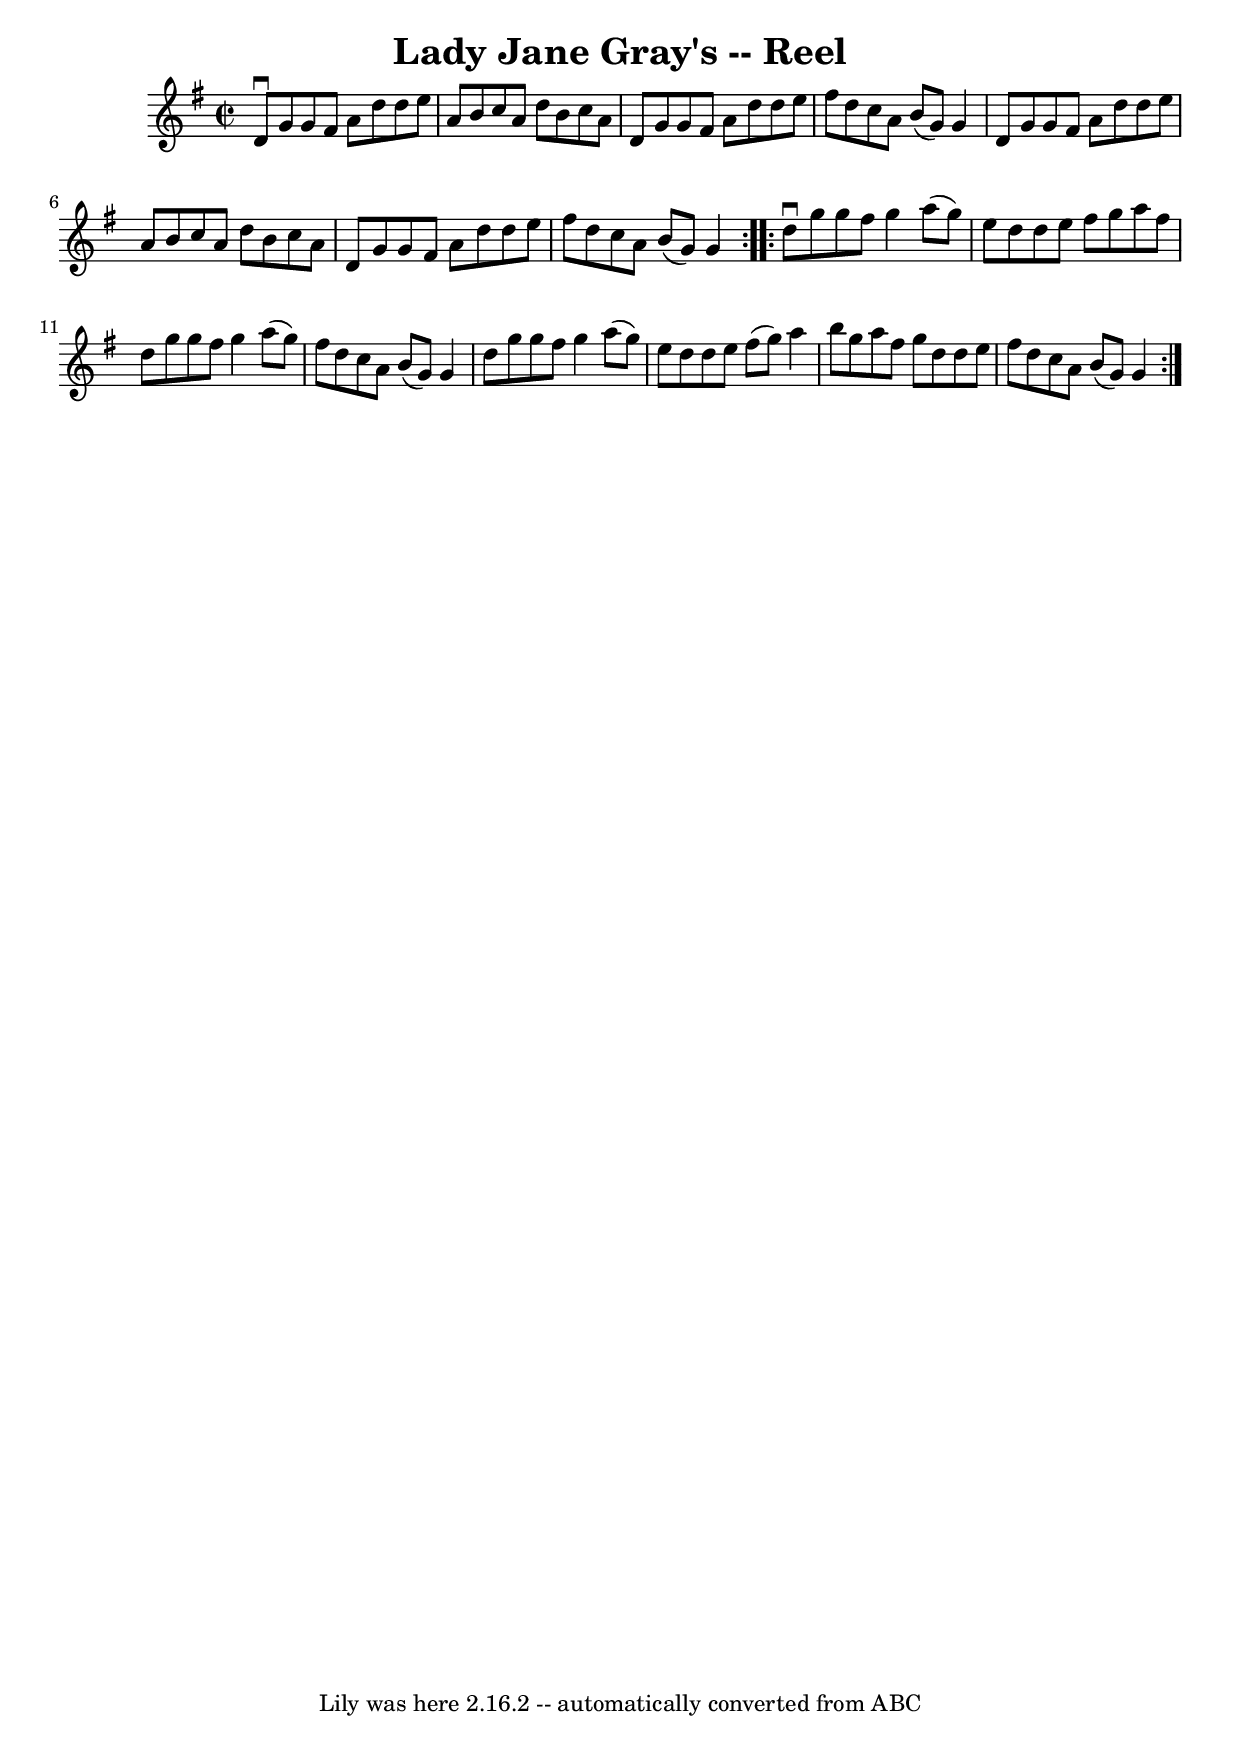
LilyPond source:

\version "2.7.40"
\include "Mammoth.ily"
\header {
	%% book = "Ryan's Mammoth Collection"
	crossRefNumber = "1"
	footnotes = "\\\\280"
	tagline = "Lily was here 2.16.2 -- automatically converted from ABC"
	title = "Lady Jane Gray's -- Reel"
}
voicedefault =  {


\repeat volta 2 {
\override Staff.TimeSignature #'style = #'C
 \time 2/2 
\key g \major d'8^\downbow g'8 g'8 fis'8 a'8 d''8   
 d''8 e''8    |
 a'8 b'8 c''8 a'8 d''8 b'8 c''8    
a'8    |
 d'8 g'8 g'8 fis'8 a'8 d''8 d''8 e''8    
|
 fis''8 d''8 c''8 a'8 b'8 (g'8) g'4    |
   
 d'8 g'8 g'8 fis'8 a'8 d''8 d''8 e''8    |
 a'8   
 b'8 c''8 a'8 d''8 b'8 c''8 a'8    |
 d'8 g'8    
g'8 fis'8 a'8 d''8 d''8 e''8    |
 fis''8 d''8    
c''8 a'8 b'8 (g'8) g'4    }     \repeat volta 2 { d''8 
^\downbow g''8 g''8 fis''8 g''4 a''8 (g''8)   |
   
e''8 d''8 d''8 e''8 fis''8 g''8 a''8 fis''8    |
   
d''8 g''8 g''8 fis''8 g''4 a''8 (g''8)   |
 fis''8 
 d''8 c''8 a'8 b'8 (g'8) g'4    |
 d''8 g''8    
g''8 fis''8 g''4 a''8 (g''8)   |
 e''8 d''8 d''8   
 e''8 fis''8 (g''8) a''4    |
 b''8 g''8 a''8    
fis''8 g''8 d''8 d''8 e''8    |
 fis''8 d''8 c''8    
a'8 b'8 (g'8) g'4    }   
}

\score{
    <<

	\context Staff="default"
	{
	    \voicedefault 
	}

    >>
	\layout {
	}
	\midi {}
}
